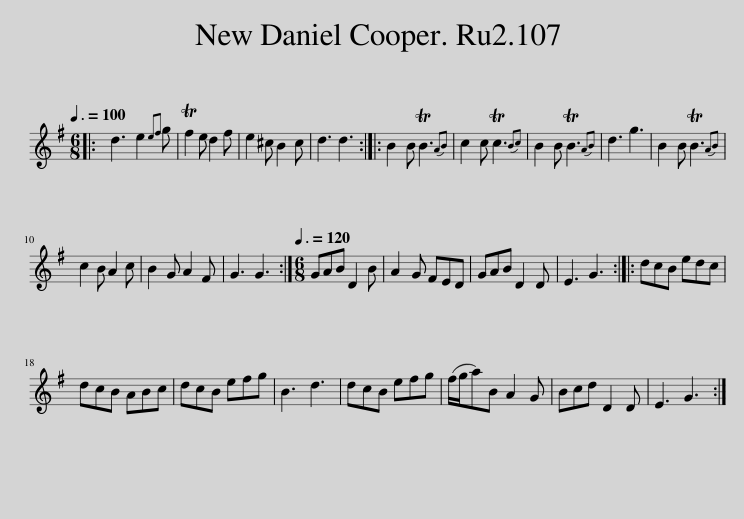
X:1
L:1/8
Q:3/8=100
M:6/8
I:linebreak $
K:G
V:1 treble
V:1
|: d3 e2{ef} g | Tf2 e d2 f | e2 ^c B2 c | d3 d3 :: B2 B TB3({AB)} | %5
 c2 c Tc3({Bc)} | B2 B TB3({AB)} | d3 g3 | B2 B TB3({AB)} |$ c2 B A2 c | %10
 B2 G A2 F | G3 G3 :|[M:6/8][Q:3/8=120] GAB D2 B | A2 G FED | GAB D2 D | %15
 E3 G3 :: dcB edc |$ dcB ABc | dcB efg | B3 d3 | %20
 dcB efg | (f/g/a)B A2 G | Bcd D2 D | E3 G3 :| %24
